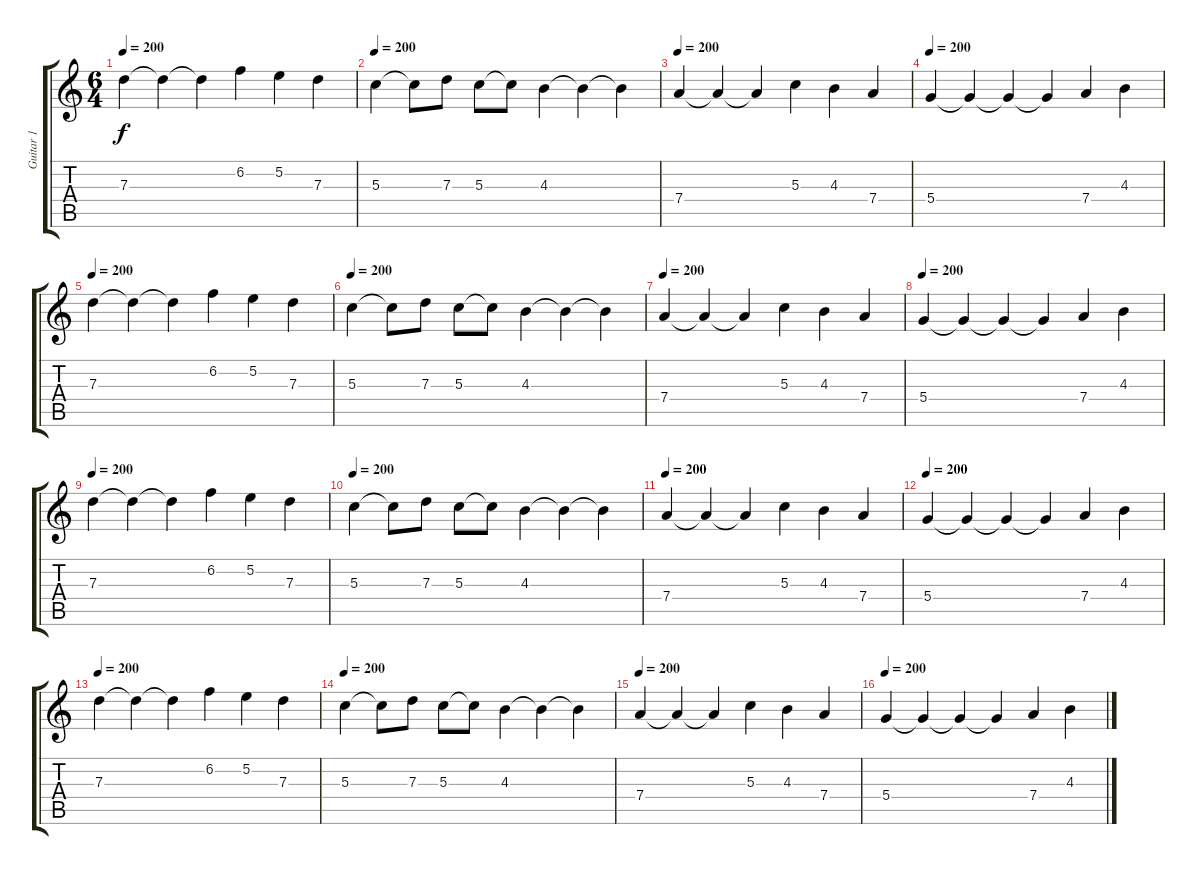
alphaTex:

\track ("Guitar 1" "Guitar 1") {instrument distortionguitar}
\staff {score tabs}
\tuning (E4 B3 G3 D3 A2 E2) {hide}
\ts (6 4)
\tempo 200
\clef g2
\ks c
7.3.4{dy f} 7.3{t}.4 7.3{t}.4 6.2.4 5.2.4 7.3.4 |
\tempo 200
5.3.4 5.3{t}.8 7.3.8 5.3.8 5.3{t}.8 4.3.4 4.3{t}.4 4.3{t}.4 |
\tempo 200
7.4.4 7.4{t}.4 7.4{t}.4 5.3.4 4.3.4 7.4.4 |
\tempo 200
5.4.4 5.4{t}.4 5.4{t}.4 5.4{t}.4 7.4.4 4.3.4 |
\tempo 200
7.3.4 7.3{t}.4 7.3{t}.4 6.2.4 5.2.4 7.3.4 |
\tempo 200
5.3.4 5.3{t}.8 7.3.8 5.3.8 5.3{t}.8 4.3.4 4.3{t}.4 4.3{t}.4 |
\tempo 200
7.4.4 7.4{t}.4 7.4{t}.4 5.3.4 4.3.4 7.4.4 |
\tempo 200
5.4.4 5.4{t}.4 5.4{t}.4 5.4{t}.4 7.4.4 4.3.4 |
\tempo 200
7.3.4 7.3{t}.4 7.3{t}.4 6.2.4 5.2.4 7.3.4 |
\tempo 200
5.3.4 5.3{t}.8 7.3.8 5.3.8 5.3{t}.8 4.3.4 4.3{t}.4 4.3{t}.4 |
\tempo 200
7.4.4 7.4{t}.4 7.4{t}.4 5.3.4 4.3.4 7.4.4 |
\tempo 200
5.4.4 5.4{t}.4 5.4{t}.4 5.4{t}.4 7.4.4 4.3.4 |
\tempo 200
7.3.4 7.3{t}.4 7.3{t}.4 6.2.4 5.2.4 7.3.4 |
\tempo 200
5.3.4 5.3{t}.8 7.3.8 5.3.8 5.3{t}.8 4.3.4 4.3{t}.4 4.3{t}.4 |
\tempo 200
7.4.4 7.4{t}.4 7.4{t}.4 5.3.4 4.3.4 7.4.4 |
\tempo 200
5.4.4 5.4{t}.4 5.4{t}.4 5.4{t}.4 7.4.4 4.3.4
